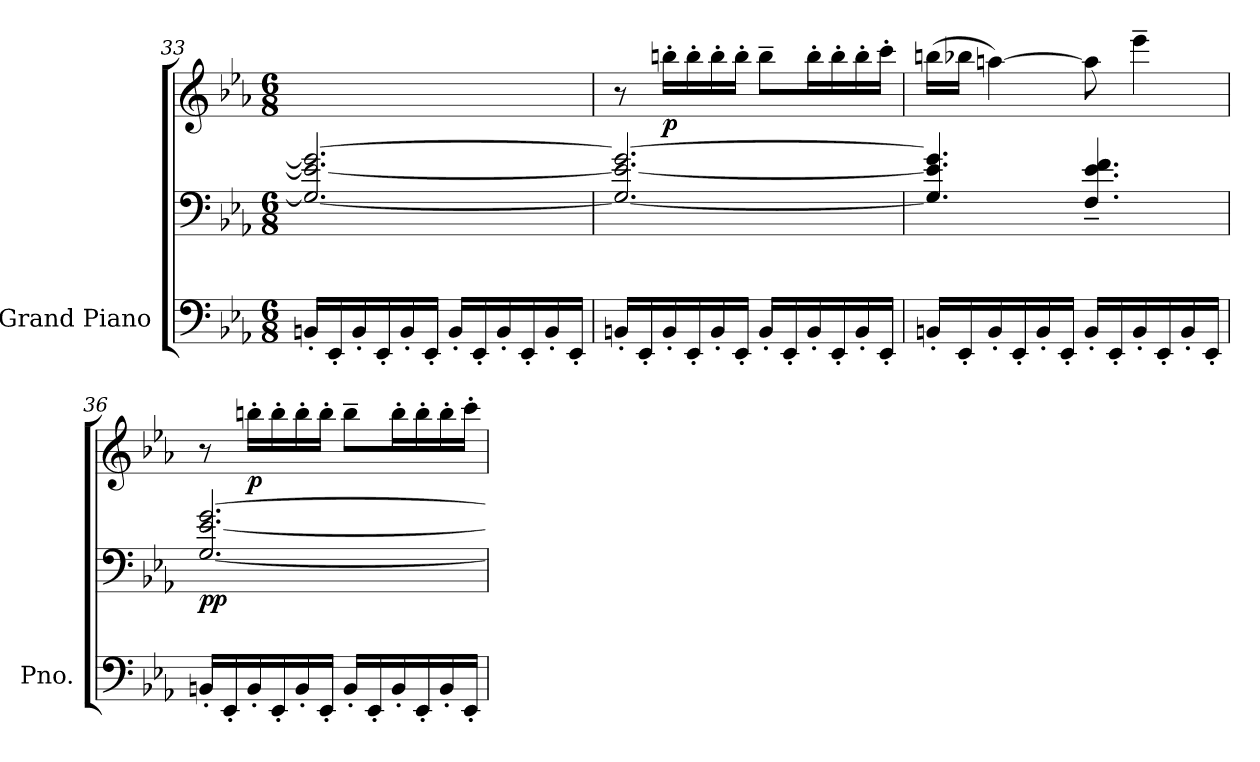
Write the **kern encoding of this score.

**kern	**kern	**kern	**dynam
*part1	*part1	*part1	*part1
*staff3	*staff2	*staff1	*staff1/2/3
*I"Grand Piano	*	*	*
*I'Pno.	*	*	*
*clefF4	*clefF4	*clefG2	*
*k[b-e-a-]	*k[b-e-a-]	*k[b-e-a-]	*
*M6/8	*M6/8	*M6/8	*
=33	=33	=33	=33
16BBn'/LL	2.G/_ 2.e-/_ 2.g/_	2.ryy	.
16EE-'/	.	.	.
16BB'/	.	.	.
16EE-'/	.	.	.
16BB'/	.	.	.
16EE-'/JJ	.	.	.
16BB'/LL	.	.	.
16EE-'/	.	.	.
16BB'/	.	.	.
16EE-'/	.	.	.
16BB'/	.	.	.
16EE-'/JJ	.	.	.
=34	=34	=34	=34
16BBn'/LL	2.G/_ 2.e-/_ 2.g/_	8r	.
16EE-'/	.	.	.
!	!	!	!LO:DY:b
16BB'/	.	16bbn'\LL	p
16EE-'/	.	16bb'\	.
16BB'/	.	16bb'\	.
16EE-'/JJ	.	16bb'\JJ	.
16BB'/LL	.	8bb~\L	.
16EE-'/	.	.	.
16BB'/	.	16bb'\L	.
16EE-'/	.	16bb'\	.
16BB'/	.	16bb'\	.
16EE-'/JJ	.	16ccc'\JJ	.
!!LO:LB:g=z
=35	=35	=35	=35
16BBn'/LL	4.G/] 4.e-/] 4.g/]	(>16bbn\LL	.
16EE-'/	.	16bb-X\JJ	.
16BB'/	.	[4aan\)	.
16EE-'/	.	.	.
16BB'/	.	.	.
16EE-'/JJ	.	.	.
16BB'/LL	4.F/~> 4.e-/~> 4.f/~>	8aa\]	.
16EE-'/	.	.	.
16BB'/	.	4eee-~\	.
16EE-'/	.	.	.
16BB'/	.	.	.
16EE-'/JJ	.	.	.
=36	=36	=36	=36
!	!	!	!LO:DY:b=2
16BBn'/LL	[2.G/ [2.e-/ [2.g/	8r	pp
16EE-'/	.	.	.
!	!	!	!LO:DY:b
16BB'/	.	16bbn'\LL	p
16EE-'/	.	16bb'\	.
16BB'/	.	16bb'\	.
16EE-'/JJ	.	16bb'\JJ	.
16BB'/LL	.	8bb~\L	.
16EE-'/	.	.	.
16BB'/	.	16bb'\L	.
16EE-'/	.	16bb'\	.
16BB'/	.	16bb'\	.
16EE-'/JJ	.	16ccc'\JJ	.
=	=	=	=
*-	*-	*-	*-
